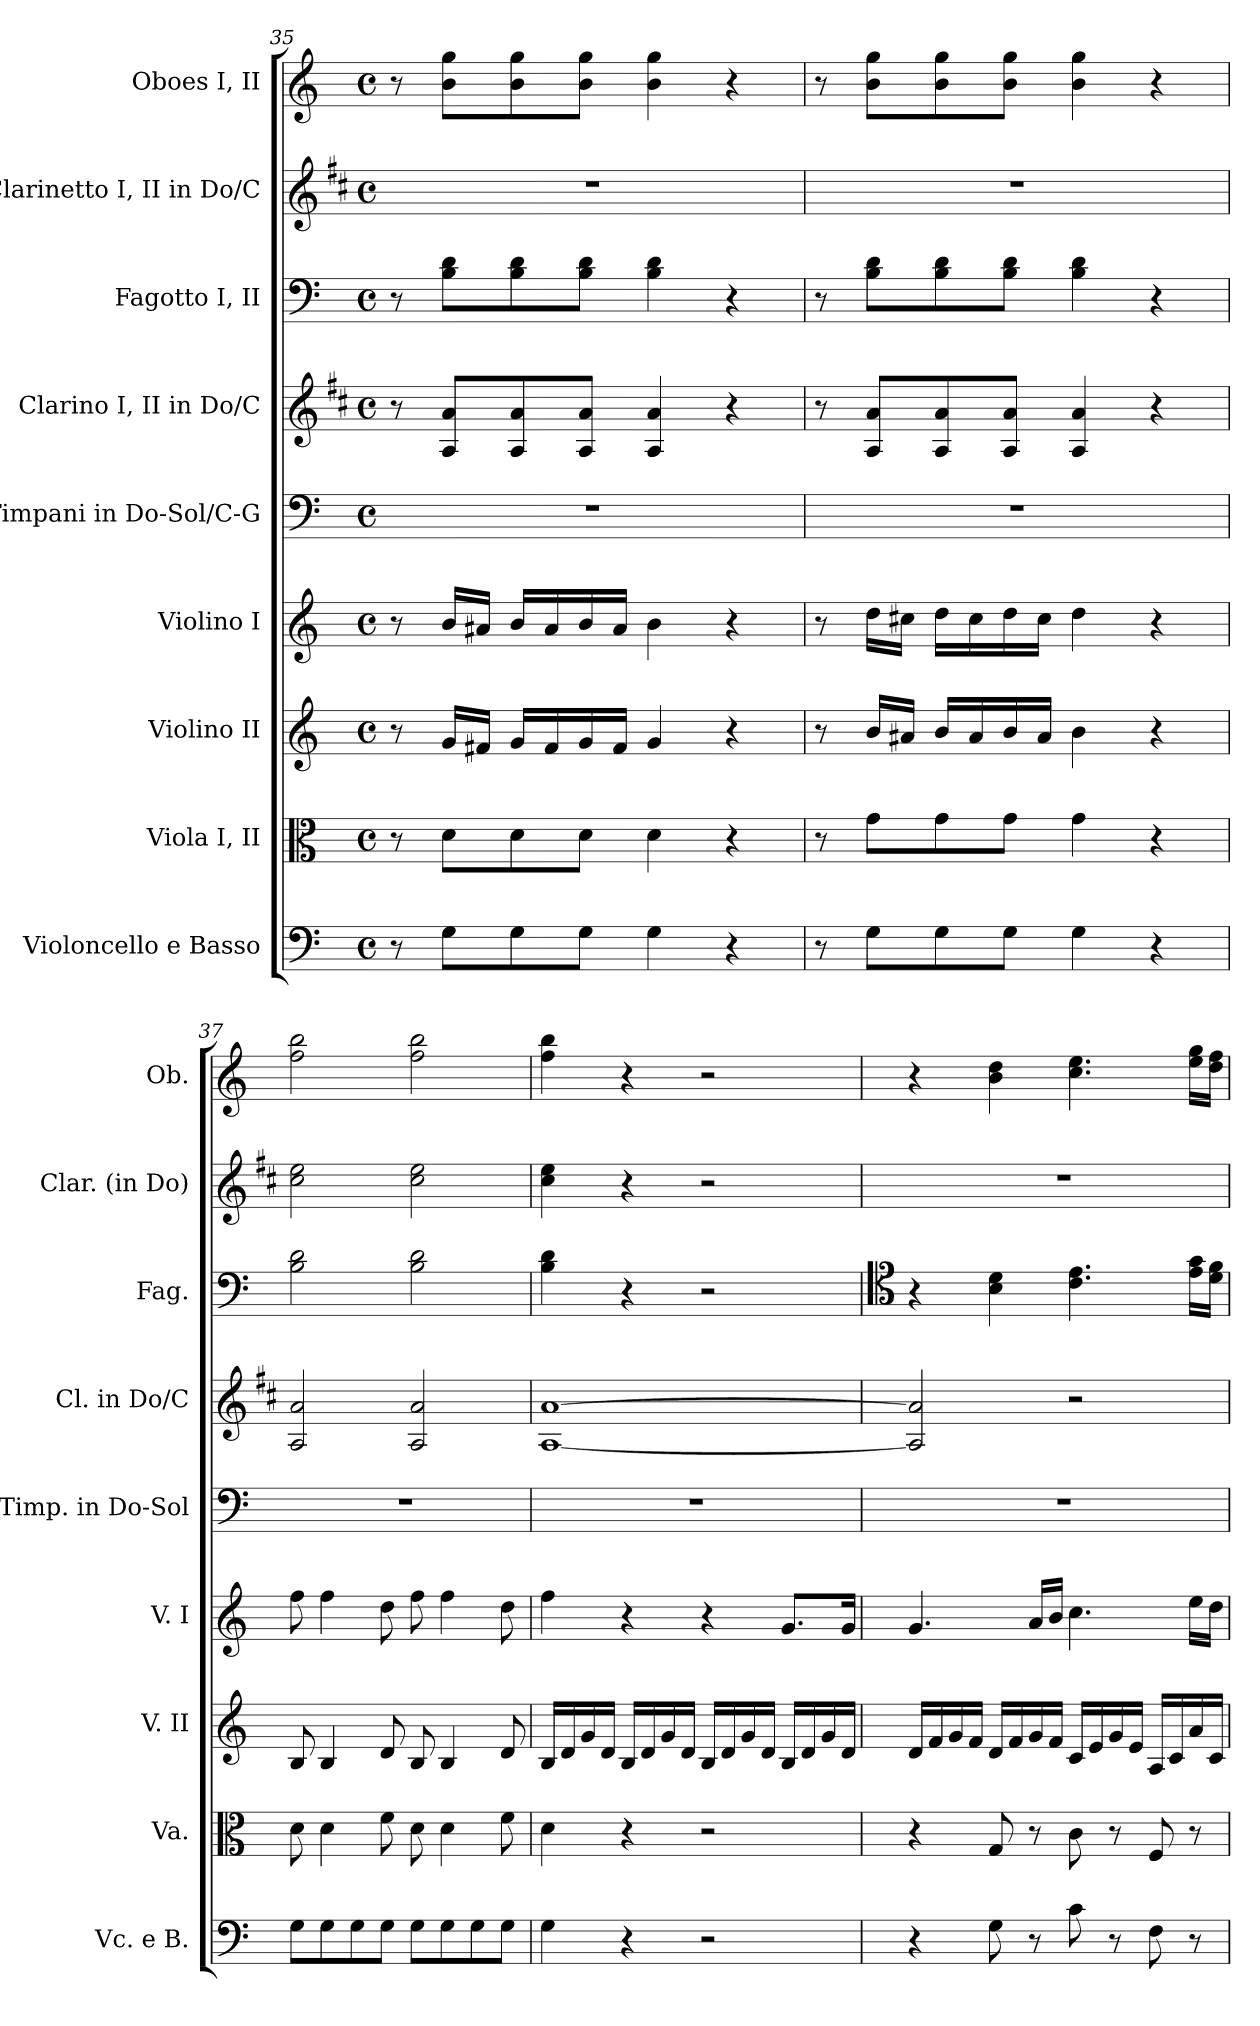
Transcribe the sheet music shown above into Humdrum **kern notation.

**kern	**kern	**kern	**kern	**kern	**kern	**kern	**kern	**kern
*part9	*part8	*part7	*part6	*part5	*part4	*part3	*part2	*part1
*staff9	*staff8	*staff7	*staff6	*staff5	*staff4	*staff3	*staff2	*staff1
*I"Violoncello e Basso	*I"Viola I, II	*I"Violino II	*I"Violino I	*I"Timpani in Do-Sol/C-G	*I"Clarino I, II in Do/C	*I"Fagotto I, II	*I"Clarinetto I, II in Do/C	*I"Oboes I, II
*I'Vc. e B.	*I'Va.	*I'V. II	*I'V. I	*I'Timp. in Do-Sol	*I'Cl. in Do/C	*I'Fag.	*I'Clar. (in Do)	*I'Ob.
!!LO:PB:g=z
*clefF4	*clefC3	*clefG2	*clefG2	*clefF4	*clefG2	*clefF4	*clefG2	*clefG2
*	*	*	*	*	*ITrd1c2	*	*ITrd1c2	*
*k[]	*k[]	*k[]	*k[]	*k[]	*k[]	*k[]	*k[]	*k[]
*M4/4	*M4/4	*M4/4	*M4/4	*M4/4	*M4/4	*M4/4	*M4/4	*M4/4
*met(c)	*met(c)	*met(c)	*met(c)	*met(c)	*met(c)	*met(c)	*met(c)	*met(c)
=35	=35	=35	=35	=35	=35	=35	=35	=35
8r	8r	8r	8r	1r	8r	8r	1r	8r
8Gi\L	8dj\L	16gi/LL	16bZ/LL	.	8Gi/ 8gi/L	8BZ\ 8dj\L	.	8bZ\ 8ggi\L
.	.	16f#X/JJ	16a#X/JJ	.	.	.	.	.
8Gi\	8dj\	16gi/LL	16bZ/LL	.	8Gi/ 8gi/	8BZ\ 8dj\	.	8bZ\ 8ggi\
.	.	16f#/	16a#/	.	.	.	.	.
8Gi\J	8dj\J	16gi/	16bZ/	.	8Gi/ 8gi/J	8BZ\ 8dj\J	.	8bZ\ 8ggi\J
.	.	16f#/JJ	16a#/JJ	.	.	.	.	.
4Gi\	4dj\	4gi/	4bZ\	.	4Gi/ 4gi/	4BZ\ 4dj\	.	4bZ\ 4ggi\
4r	4r	4r	4r	.	4r	4r	.	4r
=36	=36	=36	=36	=36	=36	=36	=36	=36
8r	8r	8r	8r	1r	8r	8r	1r	8r
8Gi\L	8gi\L	16bZ/LL	16ddj\LL	.	8Gi/ 8gi/L	8BZ\ 8dj\L	.	8bZ\ 8ggi\L
.	.	16a#X/JJ	16cc#X\JJ	.	.	.	.	.
8Gi\	8gi\	16bZ/LL	16ddj\LL	.	8Gi/ 8gi/	8BZ\ 8dj\	.	8bZ\ 8ggi\
.	.	16a#/	16cc#\	.	.	.	.	.
8Gi\J	8gi\J	16bZ/	16ddj\	.	8Gi/ 8gi/J	8BZ\ 8dj\J	.	8bZ\ 8ggi\J
.	.	16a#/JJ	16cc#\JJ	.	.	.	.	.
4Gi\	4gi\	4bZ\	4ddj\	.	4Gi/ 4gi/	4BZ\ 4dj\	.	4bZ\ 4ggi\
4r	4r	4r	4r	.	4r	4r	.	4r
=37	=37	=37	=37	=37	=37	=37	=37	=37
8Gi\L	8dj\	8BZ/	8ffV\	1r	2Gi/ 2gi/	2BZ\ 2dj\	2bZ\ 2ddj\	2ffV\ 2bbZ\
8G\	4d\	4B/	4ff\	.	.	.	.	.
8G\	.	.	.	.	.	.	.	.
8G\J	8f\	8d/	8dd\	.	.	.	.	.
8Gi\L	8dj\	8BZ/	8ffV\	.	2Gi/ 2gi/	2BZ\ 2dj\	2bZ\ 2ddj\	2ffV\ 2bbZ\
8G\	4d\	4B/	4ff\	.	.	.	.	.
8G\	.	.	.	.	.	.	.	.
8G\J	8f\	8d/	8dd\	.	.	.	.	.
=38	=38	=38	=38	=38	=38	=38	=38	=38
4Gi\	4dj\	16BZ/LL	4ffV\	1r	[1Gi [1gi	4BZ\ 4dj\	4bZ\ 4ddj\	4ffV\ 4bbZ\
.	.	16d/	.	.	.	.	.	.
.	.	16g/	.	.	.	.	.	.
.	.	16d/JJ	.	.	.	.	.	.
4r	4r	16B/LL	4r	.	.	4r	4r	4r
.	.	16d/	.	.	.	.	.	.
.	.	16g/	.	.	.	.	.	.
.	.	16d/JJ	.	.	.	.	.	.
2r	2r	16B/LL	4r	.	.	2r	2r	2r
.	.	16d/	.	.	.	.	.	.
.	.	16g/	.	.	.	.	.	.
.	.	16d/JJ	.	.	.	.	.	.
.	.	16B/LL	8.g/L	.	.	.	.	.
.	.	16d/	.	.	.	.	.	.
.	.	16g/	.	.	.	.	.	.
.	.	16d/JJ	16g/Jk	.	.	.	.	.
!!LO:PB:g=z
=39	=39	=39	=39	=39	=39	=39	=39	=39
*	*	*	*	*	*	*clefC4	*	*
4r	4r	16d/LL	4.g/	1r	2G/] 2g/]	4r	1r	4r
.	.	16f/	.	.	.	.	.	.
.	.	16g/	.	.	.	.	.	.
.	.	16f/JJ	.	.	.	.	.	.
8Gi\	8Gi/	16dj/LL	.	.	.	4BZ\ 4dj\	.	4bZ\ 4ddj\
.	.	16f/	.	.	.	.	.	.
8r	8r	16g/	16a/LL	.	.	.	.	.
.	.	16f/JJ	16b/JJ	.	.	.	.	.
8ci\	8ci\	16ci/LL	4.cci\	.	2r	4.ci\ 4.eZ\	.	4.cci\ 4.eeZ\
.	.	16e/	.	.	.	.	.	.
8r	8r	16g/	.	.	.	.	.	.
.	.	16e/JJ	.	.	.	.	.	.
8F\	8F/	16A/LL	.	.	.	.	.	.
.	.	16c/	.	.	.	.	.	.
8r	8r	16a/	16eei\LL	.	.	16ei\ 16gZ\LL	.	16eei\ 16ggZ\LL
.	.	16cV/JJ	16ddi\JJ	.	.	16di\ 16fZ\JJ	.	16ddi\ 16ffZ\JJ
=	=	=	=	=	=	=	=	=
*-	*-	*-	*-	*-	*-	*-	*-	*-
